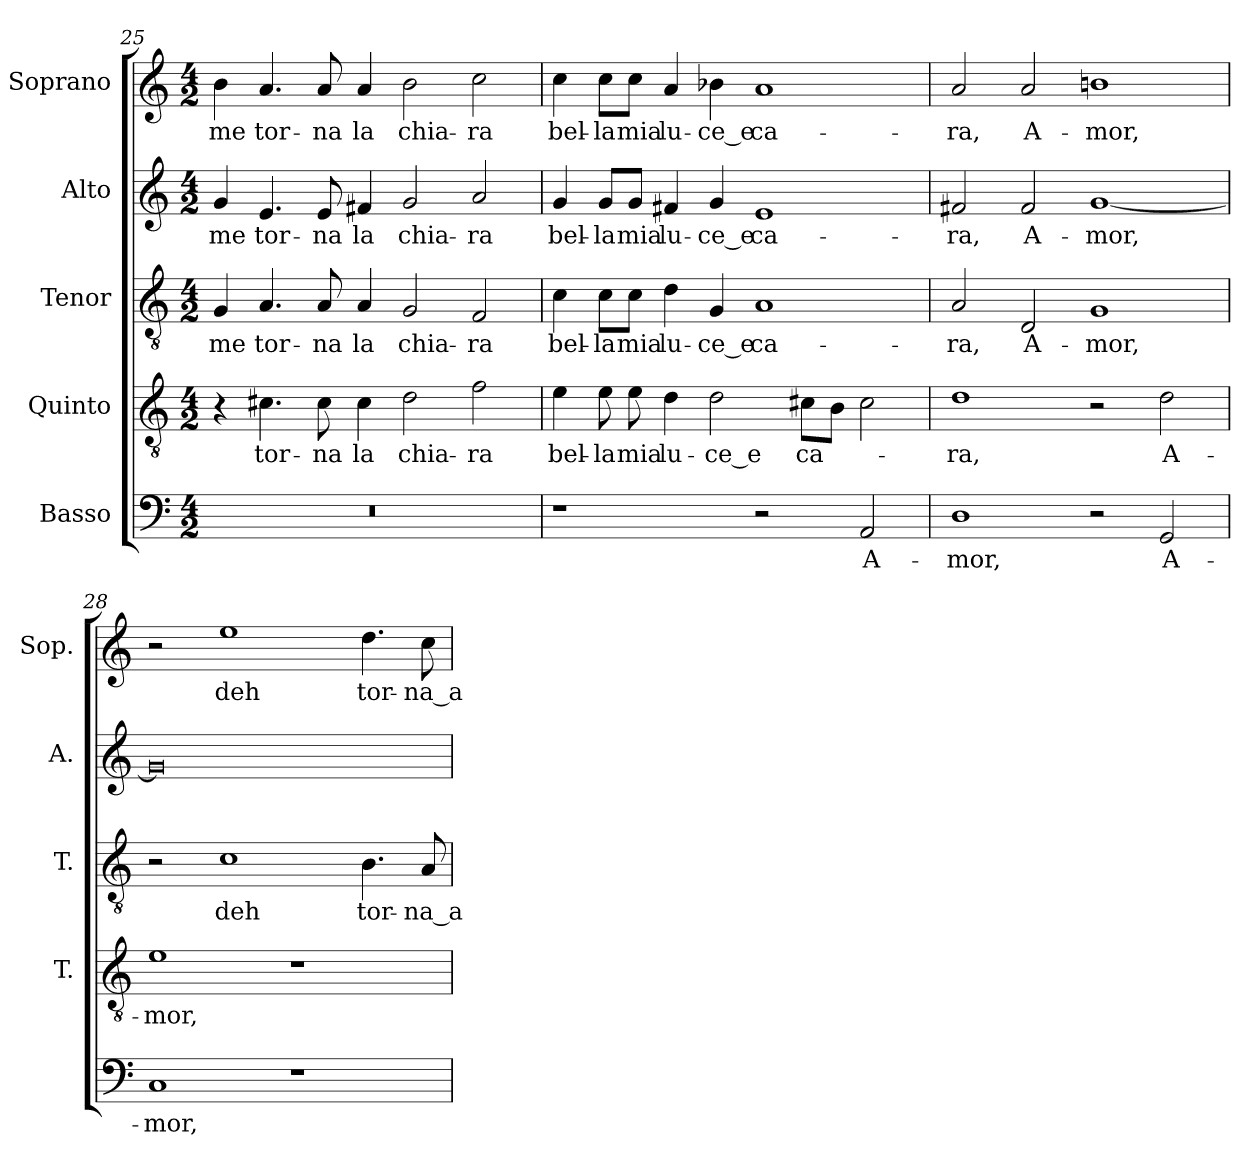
**kern	**text	**kern	**text	**kern	**text	**kern	**text	**kern	**text
*part5	*part5	*part4	*part4	*part3	*part3	*part2	*part2	*part1	*part1
*staff5	*staff5	*staff4	*staff4	*staff3	*staff3	*staff2	*staff2	*staff1	*staff1
*I"Basso	*	*I"Quinto	*	*I"Tenor	*	*I"Alto	*	*I"Soprano	*
*	*	*I'T.	*	*I'T.	*	*I'A.	*	*I'Sop.	*
*clefF4	*	*clefGv2	*	*clefGv2	*	*clefG2	*	*clefG2	*
*	*	*ITrd7c12	*	*ITrd7c12	*	*	*	*	*
*k[]	*	*k[]	*	*k[]	*	*k[]	*	*k[]	*
*C:	*	*C:	*	*C:	*	*C:	*	*C:	*
*M4/2	*	*M4/2	*	*M4/2	*	*M4/2	*	*M4/2	*
=25	=25	=25	=25	=25	=25	=25	=25	=25	=25
!LO:N:vis=1	!	!	!	!	!	!	!	!	!
!	!	!	!	!	!LO:LY:b:color=#000000	!	!	!	!
!	!	!	!	!	!	!	!LO:LY:b:color=#000000	!	!
!	!	!	!	!	!	!	!	!	!LO:LY:b:color=#000000
0r	.	4r	.	4GGi/	me	4gi/	me	4bi\	me
!	!	!	!LO:LY:b:color=#000000	!	!	!	!	!	!
!	!	!	!	!	!LO:LY:b:color=#000000	!	!	!	!
!	!	!	!	!	!	!	!LO:LY:b:color=#000000	!	!
!	!	!	!	!	!	!	!	!	!LO:LY:b:color=#000000
.	.	4.C#Xi\	tor-	4.AAi/	tor-	4.ei/	tor-	4.ai/	tor-
!	!	!	!LO:LY:b:color=#000000	!	!	!	!	!	!
!	!	!	!	!	!LO:LY:b:color=#000000	!	!	!	!
!	!	!	!	!	!	!	!LO:LY:b:color=#000000	!	!
!	!	!	!	!	!	!	!	!	!LO:LY:b:color=#000000
.	.	8C#i\	-na	8AAi/	-na	8ei/	-na	8ai/	-na
!	!	!	!LO:LY:b:color=#000000	!	!	!	!	!	!
!	!	!	!	!	!LO:LY:b:color=#000000	!	!	!	!
!	!	!	!	!	!	!	!LO:LY:b:color=#000000	!	!
!	!	!	!	!	!	!	!	!	!LO:LY:b:color=#000000
.	.	4C#i\	la	4AAi/	la	4f#Xi/	la	4ai/	la
!	!	!	!LO:LY:b:color=#000000	!	!	!	!	!	!
!	!	!	!	!	!LO:LY:b:color=#000000	!	!	!	!
!	!	!	!	!	!	!	!LO:LY:b:color=#000000	!	!
!	!	!	!	!	!	!	!	!	!LO:LY:b:color=#000000
.	.	2Di\	chia-	2GGi/	chia-	2gi/	chia-	2bi\	chia-
!	!	!	!LO:LY:b:color=#000000	!	!	!	!	!	!
!	!	!	!	!	!LO:LY:b:color=#000000	!	!	!	!
!	!	!	!	!	!	!	!LO:LY:b:color=#000000	!	!
!	!	!	!	!	!	!	!	!	!LO:LY:b:color=#000000
.	.	2Fi\	-ra	2FFi/	-ra	2ai/	-ra	2cci\	-ra
!!LO:PB:g=z
=26	=26	=26	=26	=26	=26	=26	=26	=26	=26
!	!	!	!LO:LY:b:color=#000000	!	!	!	!	!	!
!	!	!	!	!	!LO:LY:b:color=#000000	!	!	!	!
!	!	!	!	!	!	!	!LO:LY:b:color=#000000	!	!
!	!	!	!	!	!	!	!	!	!LO:LY:b:color=#000000
1r	.	4Ei\	bel-	4Ci\	bel-	4gi/	bel-	4cci\	bel-
!	!	!	!LO:LY:b:color=#000000	!	!	!	!	!	!
!	!	!	!	!	!LO:LY:b:color=#000000	!	!	!	!
!	!	!	!	!	!	!	!LO:LY:b:color=#000000	!	!
!	!	!	!	!	!	!	!	!	!LO:LY:b:color=#000000
.	.	8Ei\	-la	8Ci\L	-la	8gi/L	-la	8cci\L	-la
!	!	!	!LO:LY:b:color=#000000	!	!	!	!	!	!
!	!	!	!	!	!LO:LY:b:color=#000000	!	!	!	!
!	!	!	!	!	!	!	!LO:LY:b:color=#000000	!	!
!	!	!	!	!	!	!	!	!	!LO:LY:b:color=#000000
.	.	8Ei\	mia	8Ci\J	mia	8gi/J	mia	8cci\J	mia
!	!	!	!LO:LY:b:color=#000000	!	!	!	!	!	!
!	!	!	!	!	!LO:LY:b:color=#000000	!	!	!	!
!	!	!	!	!	!	!	!LO:LY:b:color=#000000	!	!
!	!	!	!	!	!	!	!	!	!LO:LY:b:color=#000000
.	.	4Di\	lu-	4Di\	lu-	4f#Xi/	lu-	4ai/	lu-
!	!	!	!LO:LY:b:color=#000000	!	!	!	!	!	!
!	!	!	!	!	!LO:LY:b:color=#000000	!	!	!	!
!	!	!	!	!	!	!	!LO:LY:b:color=#000000	!	!
!	!	!	!	!	!	!	!	!	!LO:LY:b:color=#000000
.	.	2Di\	-ce_e	4GGi/	-ce_e	4gi/	-ce_e	4b-Xi\	-ce_e
!	!	!	!	!	!LO:LY:b:color=#000000	!	!	!	!
!	!	!	!	!	!	!	!LO:LY:b:color=#000000	!	!
!	!	!	!	!	!	!	!	!	!LO:LY:b:color=#000000
2r	.	.	.	1AAi	ca-	1ei	ca-	1ai	ca-
!	!	!	!LO:LY:b:color=#000000	!	!	!	!	!	!
.	.	8C#Xi\L	ca-	.	.	.	.	.	.
.	.	8BBi\J	.	.	.	.	.	.	.
!	!LO:LY:b:color=#000000	!	!	!	!	!	!	!	!
2AAi/	A-	2C#i\	.	.	.	.	.	.	.
=27	=27	=27	=27	=27	=27	=27	=27	=27	=27
!	!LO:LY:b:color=#000000	!	!	!	!	!	!	!	!
!	!	!	!LO:LY:b:color=#000000	!	!	!	!	!	!
!	!	!	!	!	!LO:LY:b:color=#000000	!	!	!	!
!	!	!	!	!	!	!	!LO:LY:b:color=#000000	!	!
!	!	!	!	!	!	!	!	!	!LO:LY:b:color=#000000
1Di	-mor,	1Di	-ra,	2AAi/	-ra,	2f#Xi/	-ra,	2ai/	-ra,
!	!	!	!	!	!LO:LY:b:color=#000000	!	!	!	!
!	!	!	!	!	!	!	!LO:LY:b:color=#000000	!	!
!	!	!	!	!	!	!	!	!	!LO:LY:b:color=#000000
.	.	.	.	2DDi/	A-	2f#i/	A-	2ai/	A-
!	!	!	!	!	!LO:LY:b:color=#000000	!	!	!	!
!	!	!	!	!	!	!	!LO:LY:b:color=#000000	!	!
!	!	!	!	!	!	!	!	!	!LO:LY:b:color=#000000
2r	.	2r	.	1GGi	-mor,	[1gi	-mor,	1bni	-mor,
!	!LO:LY:b:color=#000000	!	!	!	!	!	!	!	!
!	!	!	!LO:LY:b:color=#000000	!	!	!	!	!	!
2GGi/	A-	2Di\	A-	.	.	.	.	.	.
=28	=28	=28	=28	=28	=28	=28	=28	=28	=28
!	!LO:LY:b:color=#000000	!	!	!	!	!	!	!	!
!	!	!	!LO:LY:b:color=#000000	!	!	!	!	!	!
1Ci	-mor,	1Ei	-mor,	2r	.	0gi]	.	2r	.
!	!	!	!	!	!LO:LY:b:color=#000000	!	!	!	!
!	!	!	!	!	!	!	!	!	!LO:LY:b:color=#000000
.	.	.	.	1Ci	deh	.	.	1eei	deh
1r	.	1r	.	.	.	.	.	.	.
!	!	!	!	!	!LO:LY:b:color=#000000	!	!	!	!
!	!	!	!	!	!	!	!	!	!LO:LY:b:color=#000000
.	.	.	.	4.BBi\	tor-	.	.	4.ddi\	tor-
!	!	!	!	!	!LO:LY:b:color=#000000	!	!	!	!
!	!	!	!	!	!	!	!	!	!LO:LY:b:color=#000000
.	.	.	.	8AAi/	-na_a	.	.	8cci\	-na_a
=	=	=	=	=	=	=	=	=	=
*-	*-	*-	*-	*-	*-	*-	*-	*-	*-
